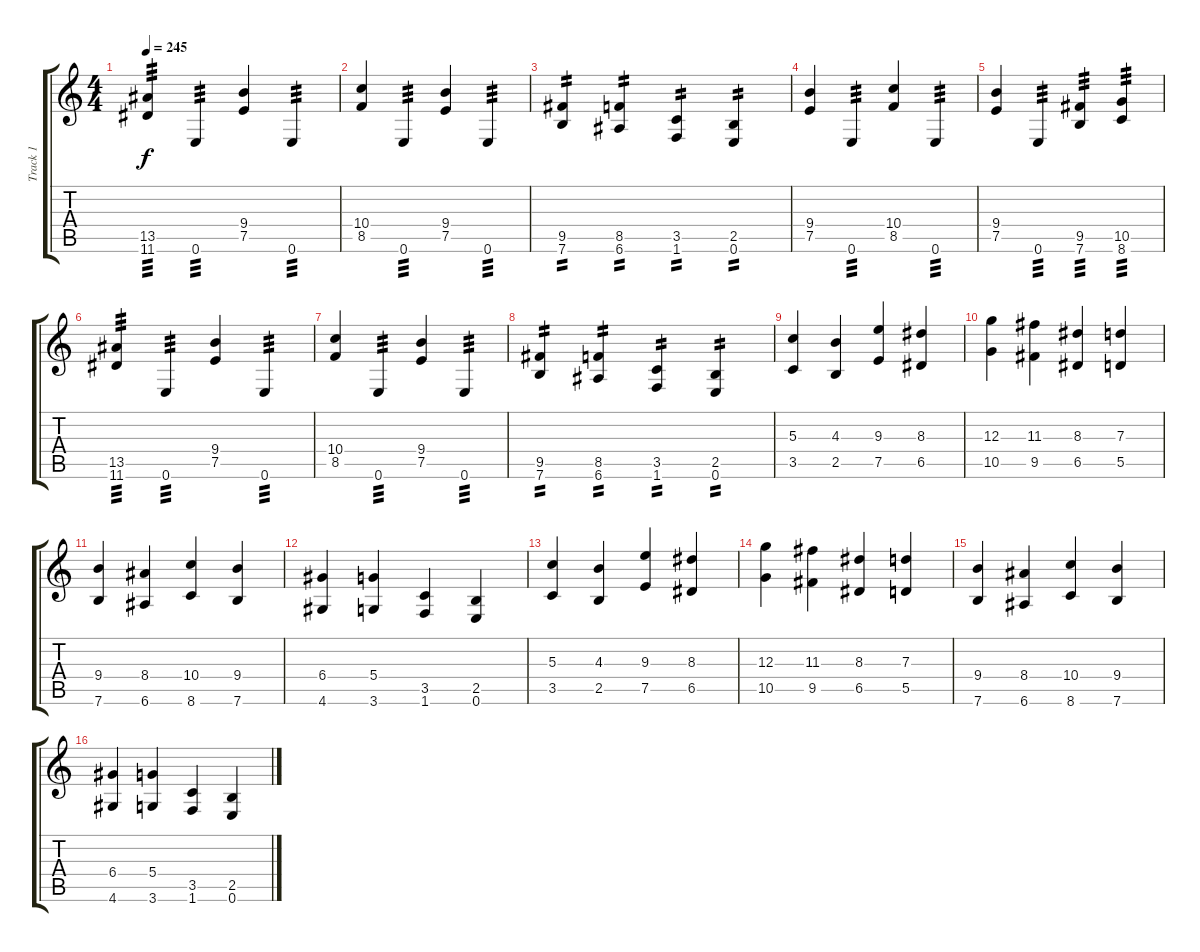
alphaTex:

\track ("Track 1" "Track 1") {instrument distortionguitar}
\staff {score tabs}
\tuning (E4 B3 G3 D3 A2 E2) {hide}
\ts (4 4)
\tempo 245
\clef g2
\ks c
(13.5 11.6).4{tp 3 dy f} 0.6.4{tp 3} (9.4 7.5).4 0.6.4{tp 3} |
(10.4 8.5).4 0.6.4{tp 3} (9.4 7.5).4 0.6.4{tp 3} |
(9.5 7.6).4{tp 2} (8.5 6.6).4{tp 2} (3.5 1.6).4{tp 2} (2.5 0.6).4{tp 2} |
(9.4 7.5).4 0.6.4{tp 3} (10.4 8.5).4 0.6.4{tp 3} |
(9.4 7.5).4 0.6.4{tp 3} (9.5 7.6).4{tp 3} (10.5 8.6).4{tp 3} |
(13.5 11.6).4{tp 3} 0.6.4{tp 3} (9.4 7.5).4 0.6.4{tp 3} |
(10.4 8.5).4 0.6.4{tp 3} (9.4 7.5).4 0.6.4{tp 3} |
(9.5 7.6).4{tp 2} (8.5 6.6).4{tp 2} (3.5 1.6).4{tp 2} (2.5 0.6).4{tp 2} |
(5.3 3.5).4 (4.3 2.5).4 (9.3 7.5).4 (8.3 6.5).4 |
(12.3 10.5).4 (11.3 9.5).4 (8.3 6.5).4 (7.3 5.5).4 |
(9.4 7.6).4 (8.4 6.6).4 (10.4 8.6).4 (9.4 7.6).4 |
(6.4 4.6).4 (5.4 3.6).4 (3.5 1.6).4 (2.5 0.6).4 |
(5.3 3.5).4 (4.3 2.5).4 (9.3 7.5).4 (8.3 6.5).4 |
(12.3 10.5).4 (11.3 9.5).4 (8.3 6.5).4 (7.3 5.5).4 |
(9.4 7.6).4 (8.4 6.6).4 (10.4 8.6).4 (9.4 7.6).4 |
(6.4 4.6).4 (5.4 3.6).4 (3.5 1.6).4 (2.5 0.6).4
